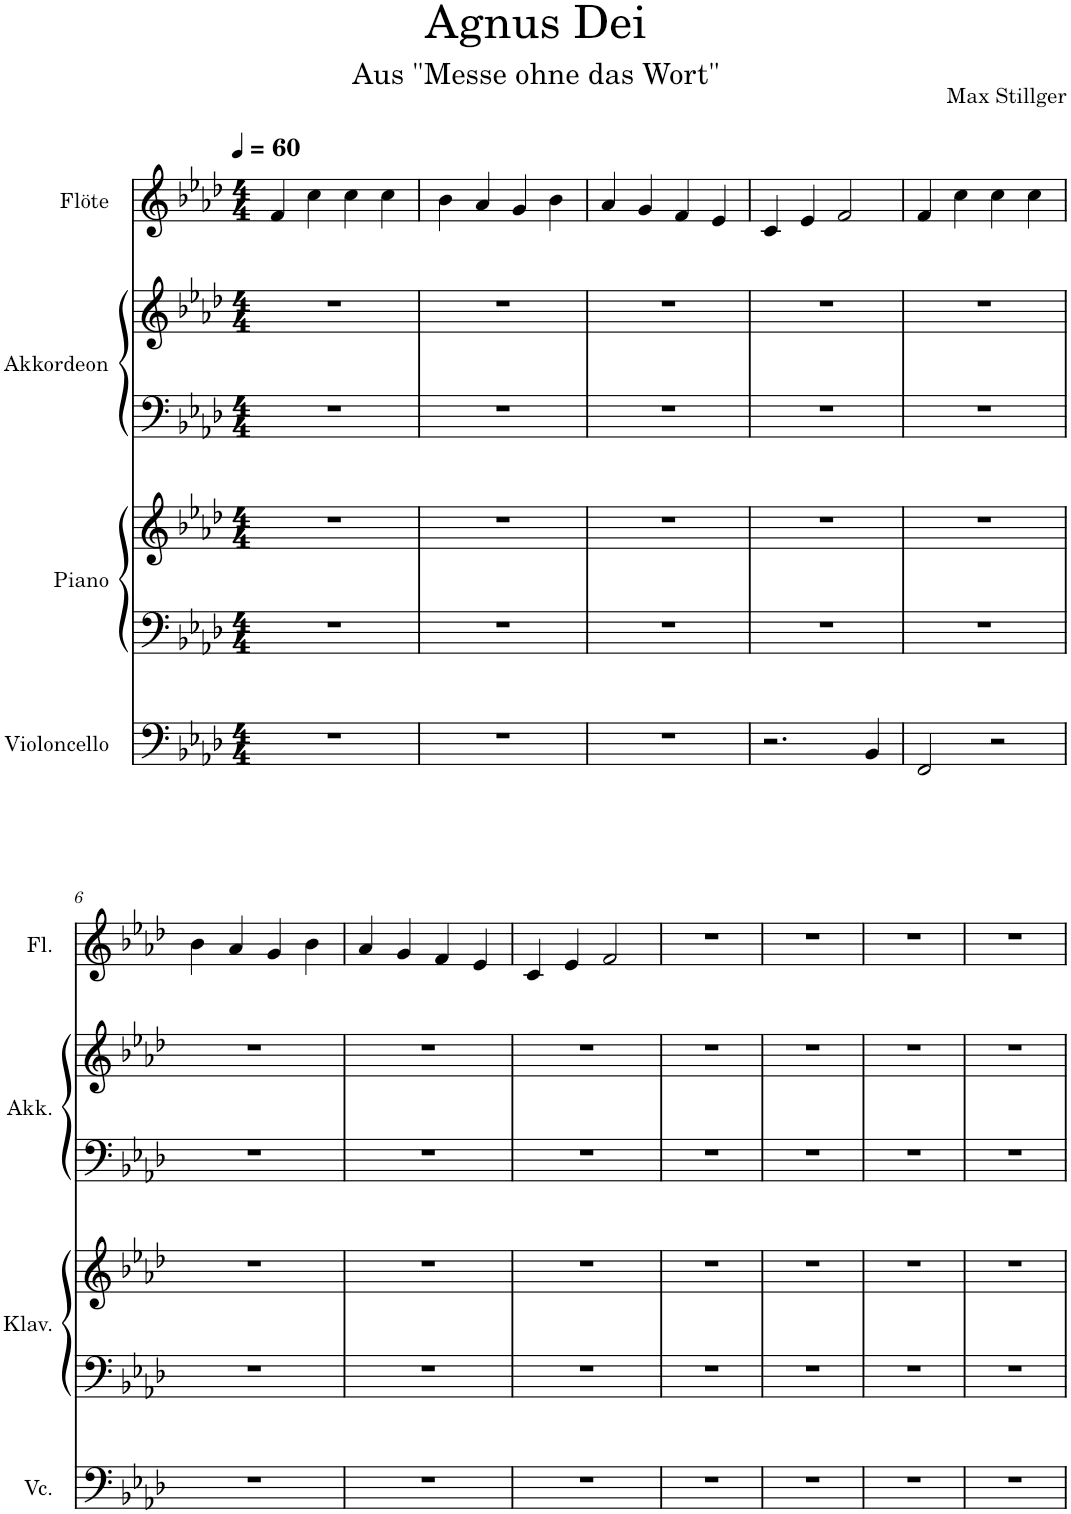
**kern	**kern	**kern	**kern	**kern	**kern
*part4	*part3	*part3	*part2	*part2	*part1
*staff6	*staff5	*staff4	*staff3	*staff2	*staff1
*I"Violoncello	*I"Piano	*	*I"Akkordeon	*	*I"Flöte
*I'Vc.	*	*	*I'Akk.	*	*I'Fl.
*clefF4	*clefF4	*clefG2	*clefF4	*clefG2	*clefG2
*k[b-e-a-d-]	*k[b-e-a-d-]	*k[b-e-a-d-]	*k[b-e-a-d-]	*k[b-e-a-d-]	*k[b-e-a-d-]
*M4/4	*M4/4	*M4/4	*M4/4	*M4/4	*M4/4
*MM60	*MM60	*MM60	*MM60	*MM60	*MM60
=1	=1	=1	=1	=1	=1
1r	1r	1r	1r	1r	4f/
.	.	.	.	.	4cc\
.	.	.	.	.	4cc\
.	.	.	.	.	4cc\
=2	=2	=2	=2	=2	=2
1r	1r	1r	1r	1r	4b-\
.	.	.	.	.	4a-/
.	.	.	.	.	4g/
.	.	.	.	.	4b-\
=3	=3	=3	=3	=3	=3
1r	1r	1r	1r	1r	4a-/
.	.	.	.	.	4g/
.	.	.	.	.	4f/
.	.	.	.	.	4e-/
=4	=4	=4	=4	=4	=4
2.r	1r	1r	1r	1r	4c/
.	.	.	.	.	4e-/
.	.	.	.	.	2f/
4BB-/	.	.	.	.	.
=5	=5	=5	=5	=5	=5
2FF/	1r	1r	1r	1r	4f/
.	.	.	.	.	4cc\
2r	.	.	.	.	4cc\
.	.	.	.	.	4cc\
!!LO:LB:g=z
=6	=6	=6	=6	=6	=6
1r	1r	1r	1r	1r	4b-\
.	.	.	.	.	4a-/
.	.	.	.	.	4g/
.	.	.	.	.	4b-\
=7	=7	=7	=7	=7	=7
1r	1r	1r	1r	1r	4a-/
.	.	.	.	.	4g/
.	.	.	.	.	4f/
.	.	.	.	.	4e-/
=8	=8	=8	=8	=8	=8
1r	1r	1r	1r	1r	4c/
.	.	.	.	.	4e-/
.	.	.	.	.	2f/
=9	=9	=9	=9	=9	=9
1r	1r	1r	1r	1r	1r
=10	=10	=10	=10	=10	=10
1r	1r	1r	1r	1r	1r
=11	=11	=11	=11	=11	=11
1r	1r	1r	1r	1r	1r
=12	=12	=12	=12	=12	=12
1r	1r	1r	1r	1r	1r
=	=	=	=	=	=
*-	*-	*-	*-	*-	*-
